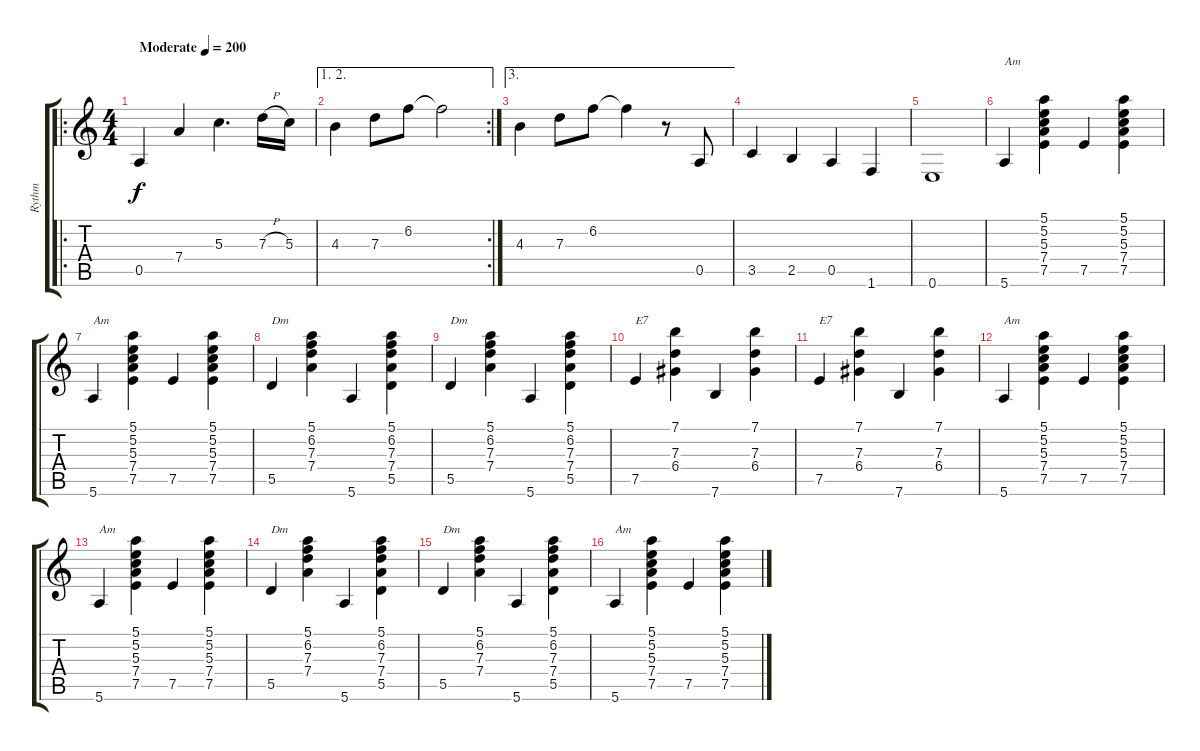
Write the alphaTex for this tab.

\track ("Rythm" "Rythm") {instrument acousticguitarsteel}
\staff {score tabs}
\tuning (E4 B3 G3 D3 A2 E2) {hide}
\ro
\ts (4 4)
\tempo (200 "Moderate")
\clef g2
\ks c
0.5.4{dy f instrument acousticguitarsteel} 7.4.4 5.3.4{d} 7.3{h}.16 5.3.16 |
\ae (1 2)
\rc 2
4.3.4 7.3.8 6.2.8 6.2{t}.2 |
\ae 3
4.3.4 7.3.8 6.2.8 6.2{t}.4 r.8 0.5.8 |
3.5.4 2.5.4 0.5.4 1.6.4 |
0.6.1 |
5.6.4{txt "Am"} (5.1 5.2 5.3 7.4 7.5).4 7.5.4 (5.1 5.2 5.3 7.4 7.5).4 |
5.6.4{txt "Am"} (5.1 5.2 5.3 7.4 7.5).4 7.5.4 (5.1 5.2 5.3 7.4 7.5).4 |
5.5.4{txt "Dm"} (5.1 6.2 7.3 7.4).4 5.6.4 (5.1 6.2 7.3 7.4 5.5).4 |
5.5.4{txt "Dm"} (5.1 6.2 7.3 7.4).4 5.6.4 (5.1 6.2 7.3 7.4 5.5).4 |
7.5.4{txt "E7"} (7.1 7.3 6.4).4 7.6.4 (7.1 7.3 6.4).4 |
7.5.4{txt "E7"} (7.1 7.3 6.4).4 7.6.4 (7.1 7.3 6.4).4 |
5.6.4{txt "Am"} (5.1 5.2 5.3 7.4 7.5).4 7.5.4 (5.1 5.2 5.3 7.4 7.5).4 |
5.6.4{txt "Am"} (5.1 5.2 5.3 7.4 7.5).4 7.5.4 (5.1 5.2 5.3 7.4 7.5).4 |
5.5.4{txt "Dm"} (5.1 6.2 7.3 7.4).4 5.6.4 (5.1 6.2 7.3 7.4 5.5).4 |
5.5.4{txt "Dm"} (5.1 6.2 7.3 7.4).4 5.6.4 (5.1 6.2 7.3 7.4 5.5).4 |
5.6.4{txt "Am"} (5.1 5.2 5.3 7.4 7.5).4 7.5.4 (5.1 5.2 5.3 7.4 7.5).4
